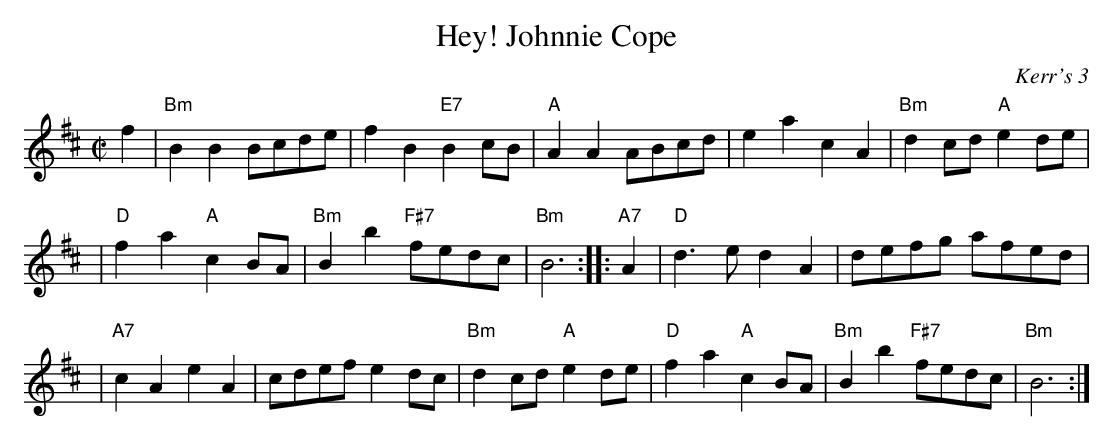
X:1
T: Hey! Johnnie Cope
O: Kerr's 3
M: C|
L: 1/8
K: Bm
f2 | "Bm"B2B2 Bcde | f2B2 "E7"B2cB | "A"A2A2 ABcd | e2a2 c2A2 | "Bm"d2cd "A"e2de |
| "D"f2a2 "A"c2BA | "Bm"B2b2 "F#7"fedc | "Bm"B6 :: "A7"A2 | "D"d3e d2A2 | defg afed |
| "A7"c2A2 e2A2 | cdef e2dc | "Bm"d2cd "A"e2de | "D"f2a2 "A"c2BA | "Bm"B2b2 "F#7"fedc | "Bm"B6 :|
